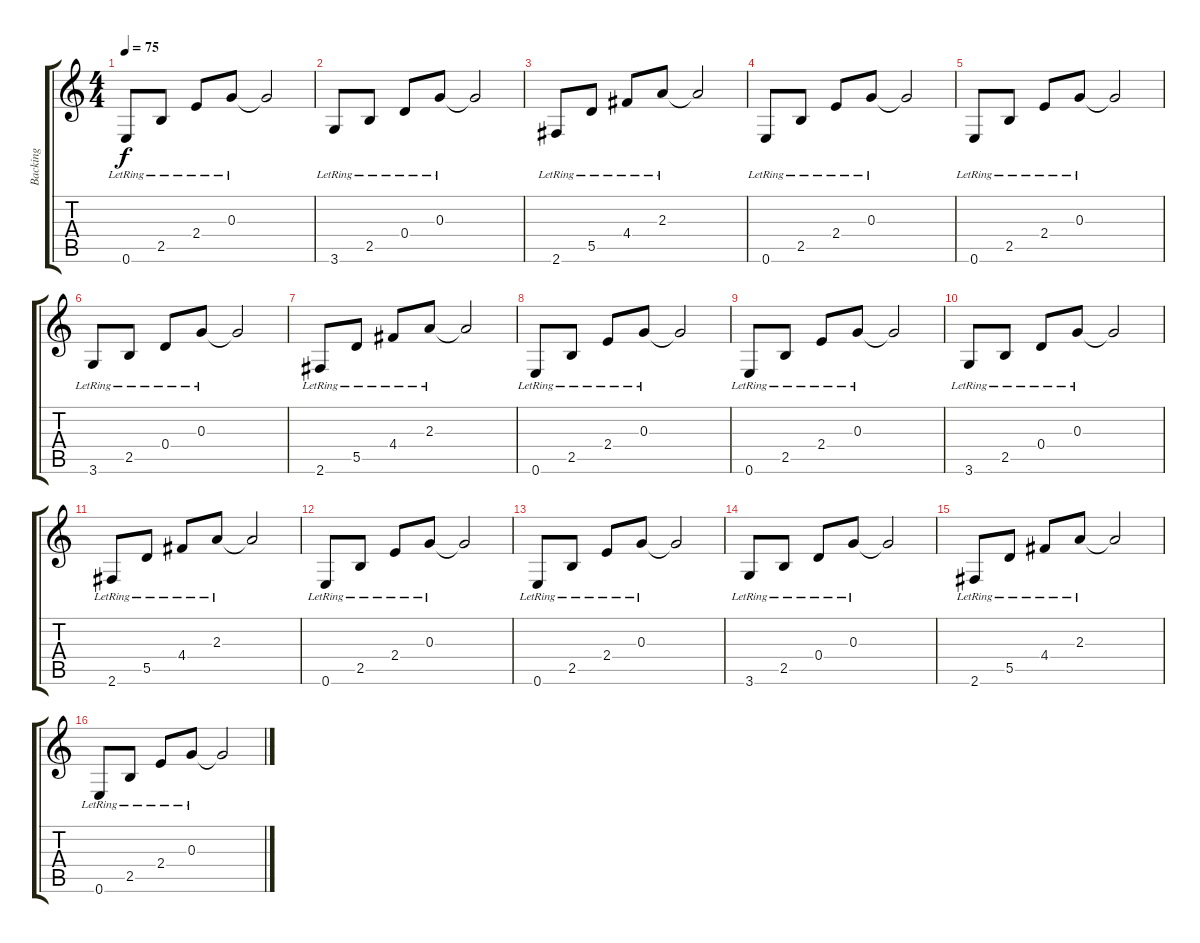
\track ("Backing" "Backing") {instrument acousticguitarnylon}
\staff {score tabs}
\tuning (E4 B3 G3 D3 A2 E2) {hide}
\ts (4 4)
\tempo 75
\clef g2
\ks c
0.6{lr}.8{dy f} 2.5{lr}.8 2.4{lr}.8 0.3{lr}.8 0.3{t}.2 |
3.6{lr}.8 2.5{lr}.8 0.4{lr}.8 0.3{lr}.8 0.3{t}.2 |
2.6{lr}.8 5.5{lr}.8 4.4{lr}.8 2.3{lr}.8 2.3{t}.2 |
0.6{lr}.8 2.5{lr}.8 2.4{lr}.8 0.3{lr}.8 0.3{t}.2 |
0.6{lr}.8 2.5{lr}.8 2.4{lr}.8 0.3{lr}.8 0.3{t}.2 |
3.6{lr}.8 2.5{lr}.8 0.4{lr}.8 0.3{lr}.8 0.3{t}.2 |
2.6{lr}.8 5.5{lr}.8 4.4{lr}.8 2.3{lr}.8 2.3{t}.2 |
0.6{lr}.8 2.5{lr}.8 2.4{lr}.8 0.3{lr}.8 0.3{t}.2 |
0.6{lr}.8 2.5{lr}.8 2.4{lr}.8 0.3{lr}.8 0.3{t}.2 |
3.6{lr}.8 2.5{lr}.8 0.4{lr}.8 0.3{lr}.8 0.3{t}.2 |
2.6{lr}.8 5.5{lr}.8 4.4{lr}.8 2.3{lr}.8 2.3{t}.2 |
0.6{lr}.8 2.5{lr}.8 2.4{lr}.8 0.3{lr}.8 0.3{t}.2 |
0.6{lr}.8 2.5{lr}.8 2.4{lr}.8 0.3{lr}.8 0.3{t}.2 |
3.6{lr}.8 2.5{lr}.8 0.4{lr}.8 0.3{lr}.8 0.3{t}.2 |
2.6{lr}.8 5.5{lr}.8 4.4{lr}.8 2.3{lr}.8 2.3{t}.2 |
0.6{lr}.8 2.5{lr}.8 2.4{lr}.8 0.3{lr}.8 0.3{t}.2
